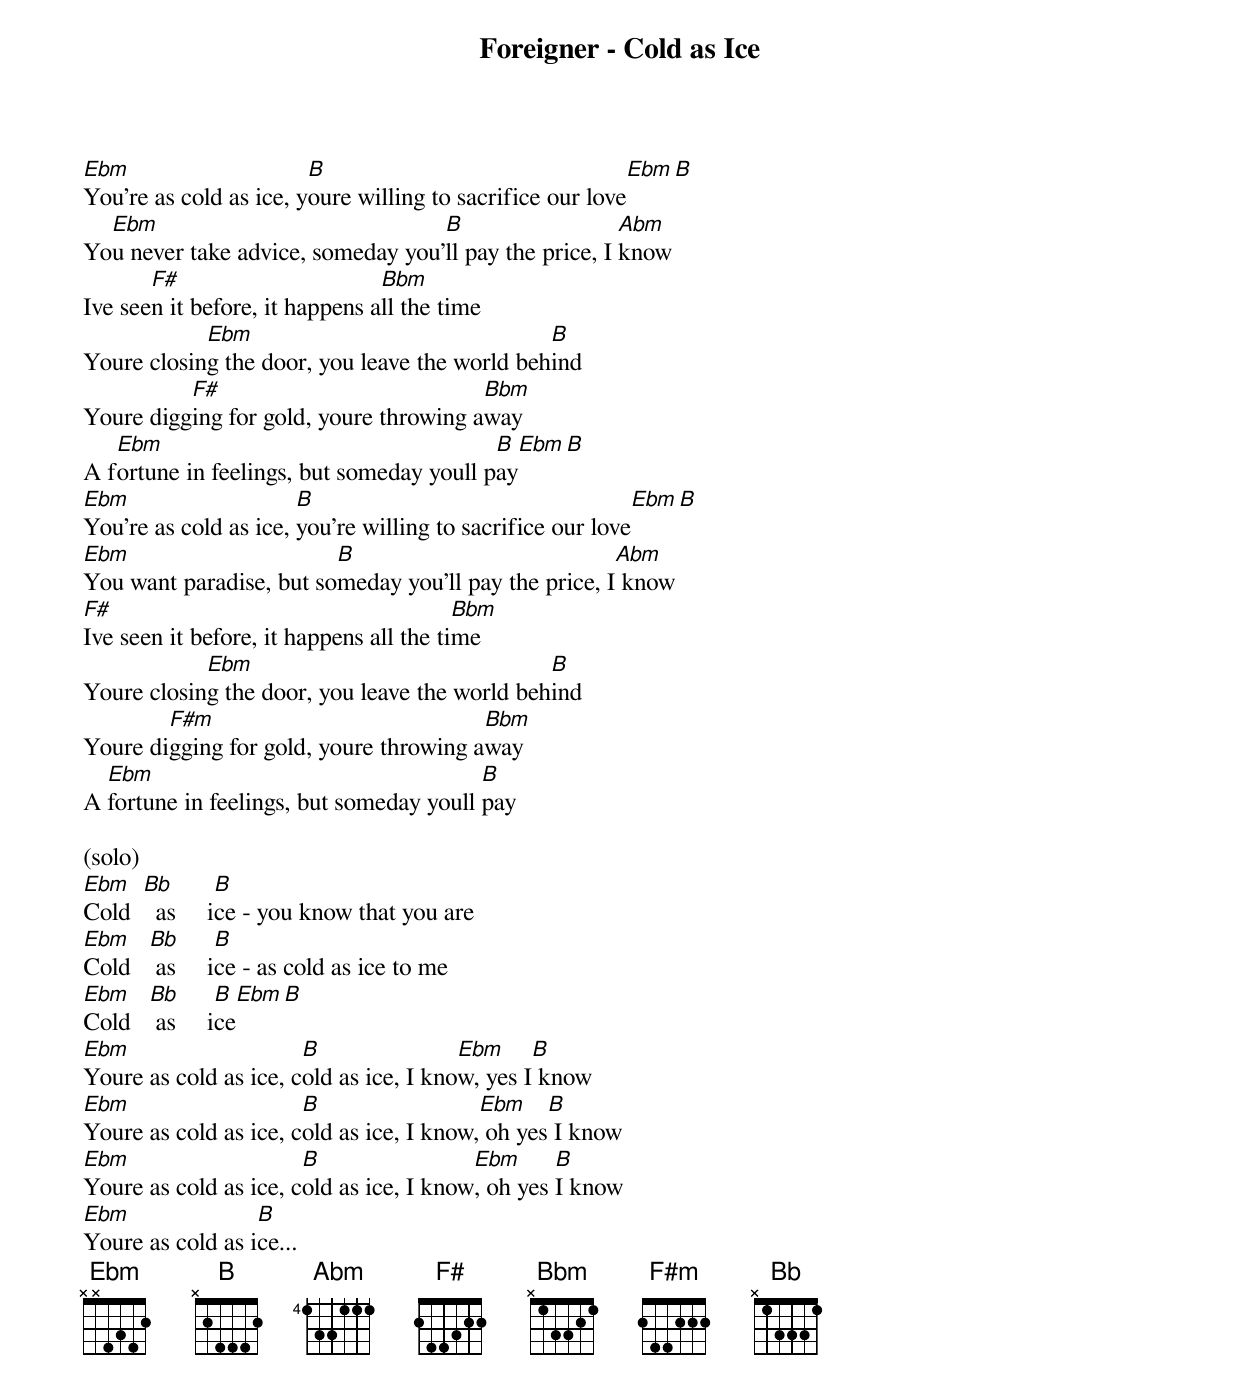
Foreigner - Cold as Ice

Ebm                     B                                     Ebm  B
You're as cold as ice, youre willing to sacrifice our love
  Ebm                              B                   Abm
You never take advice, someday you’ll pay the price, I know
       F#                       Bbm
Ive seen it before, it happens all the time
            Ebm                                B
Youre closing the door, you leave the world behind
          F#                            Bbm
Youre digging for gold, youre throwing away
   Ebm                                    B     Ebm  B
A fortune in feelings, but someday youll pay
Ebm                    B                                     Ebm  B
You’re as cold as ice, you’re willing to sacrifice our love
Ebm                      B                            Abm
You want paradise, but someday you’ll pay the price, I know
F#                                       Bbm
Ive seen it before, it happens all the time
            Ebm                                B
Youre closing the door, you leave the world behind
        F#m                             Bbm
Youre digging for gold, youre throwing away
  Ebm                                    B
A fortune in feelings, but someday youll pay

(solo)
Ebm   Bb        B
Cold    as     ice - you know that you are
Ebm    Bb       B
Cold    as     ice - as cold as ice to me
Ebm    Bb       B            Ebm B
Cold    as     ice
Ebm                    B                Ebm     B
Youre as cold as ice, cold as ice, I know, yes I know
Ebm                    B                  Ebm    B
Youre as cold as ice, cold as ice, I know, oh yes I know
Ebm                    B                 Ebm      B
Youre as cold as ice, cold as ice, I know, oh yes I know
Ebm               B
Youre as cold as ice...
